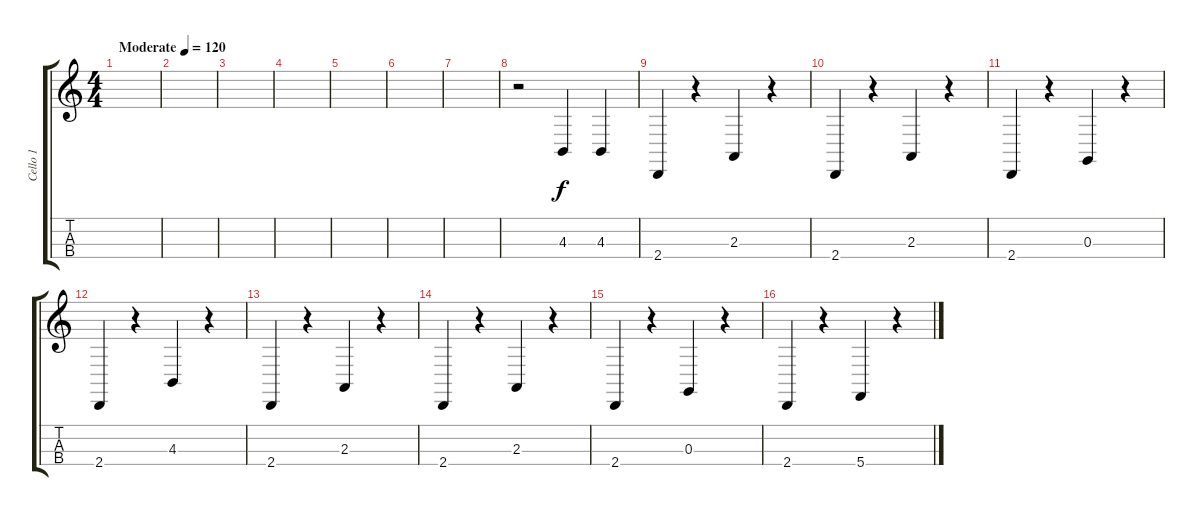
\track ("Cello 1" "Cello 1") {instrument cello}
\staff {score tabs}
\tuning (A3 D3 G2 C2) {hide}
\ts (4 4)
\tempo (120 "Moderate")
\clef g2
\ks c
|
|
|
|
|
|
|
r.2 4.3.4 4.3.4 |
2.4.4 r.4 2.3.4 r.4 |
2.4.4 r.4 2.3.4 r.4 |
2.4.4 r.4 0.3.4 r.4 |
2.4.4 r.4 4.3.4 r.4 |
2.4.4 r.4 2.3.4 r.4 |
2.4.4 r.4 2.3.4 r.4 |
2.4.4 r.4 0.3.4 r.4 |
2.4.4 r.4 5.4.4 r.4
